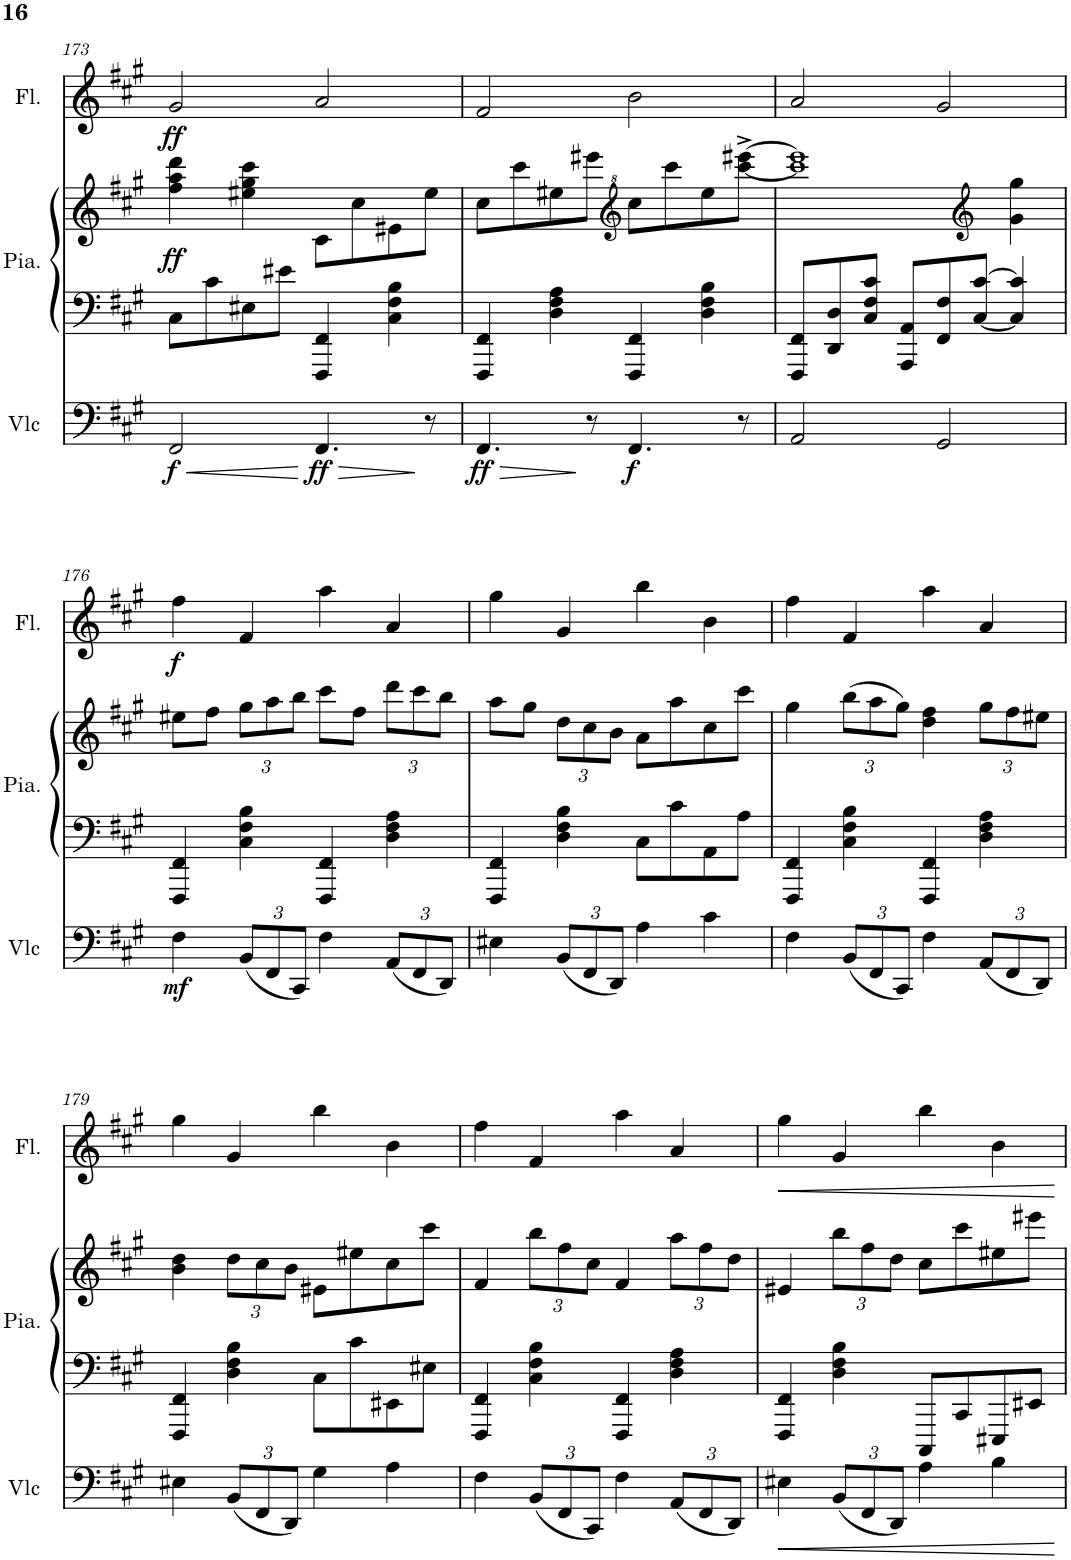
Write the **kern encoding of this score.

**kern	**dynam	**kern	**kern	**dynam	**kern	**dynam
*part3	*part3	*part2	*part2	*part2	*part1	*part1
*staff4	*staff4	*staff3	*staff2	*staff2/3	*staff1	*staff1
*I"Violoncelle	*	*I"Piano	*	*	*I"Flûte	*
*I'Vlc	*	*I'Pia.	*	*	*I'Fl.	*
!!LO:PB:g=z
*clefF4	*	*clefF4	*clefG2	*	*clefG2	*
*k[f#c#g#]	*	*k[f#c#g#]	*k[f#c#g#]	*	*k[f#c#g#]	*
*M4/4	*	*M4/4	*M4/4	*	*M4/4	*
=173	=173	=173	=173	=173	=173	=173
!	!LO:HP:b	!	!	!	!	!
!	!LO:DY:n=1:b	!	!	!LO:DY:b	!	!LO:DY:b
2FF#/	< f	8C#\L	4ff#\ 4aa\ 4ddd\	ff	2g#/	ff
.	.	8c#\	.	.	.	.
.	.	8E#X\	4ee#X\ 4gg#\ 4ccc#\	.	.	.
.	.	8e#X\J	.	.	.	.
!	!LO:HP:n=1:b	!	!	!	!	!
!	!LO:DY:n=2:b	!	!	!	!	!
4.FF#/	[ > ff	4FFF#/ 4FF#/	8c#\L	.	2a/	.
.	.	.	8cc#\	.	.	.
.	.	4C#\ 4F#\ 4B\	8e#X\	.	.	.
8r	]	.	8ee#\J	.	.	.
=174	=174	=174	=174	=174	=174	=174
!	!LO:HP:b	!	!	!	!	!
!	!LO:DY:n=1:b	!	!	!	!	!
4.FF#/	> ff	4FFF#/ 4FF#/	8cc#\L	.	2f#/	.
.	.	.	8ccc#\	.	.	.
.	.	4D\ 4F#\ 4A\	8ee#X\	.	.	.
8r	]	.	8eee#X\J	.	.	.
*	*	*	*clefG^2	*	*	*
!	!LO:DY:n=2:b	!	!	!	!	!
4.FF#/	f	4FFF#/ 4FF#/	8ccc#\L	.	2b\	.
.	.	.	8cccc#\	.	.	.
.	.	4D\ 4F#\ 4B\	8eee#\	.	.	.
8r	.	.	[<8cccc#\^ [8eeee#X\^J	.	.	.
=175	=175	=175	=175	=175	=175	=175
*	*	*	*^	*	*	*
2AA/	.	8FFF#/ 8FF#/L	1cccc#] 1eeee#]	2.ryy	.	2a/	.
.	.	8DD/ 8D/	.	.	.	.	.
.	.	8C#/ 8F#/ 8c#/J	.	.	.	.	.
.	.	8AAA/ 8AA/L	.	.	.	.	.
2GG#/	.	8FF#/ 8F#/	.	.	.	2g#/	.
*	*	*	*clefG2	*	*	*	*
.	.	[<8C#/ [8c#/J	.	.	.	.	.
.	.	4C#/] 4c#/]	.	4g#\ 4gg#\	.	.	.
!!LO:LB:g=z
=176	=176	=176	=176	=176	=176	=176	=176
!	!LO:DY:b	!	!	!	!	!	!LO:DY:b
*	*	*	*v	*v	*	*	*
4F#\	mf	4FFF#/ 4FF#/	8ee#X\L	.	4ff#\	f
.	.	.	8ff#\J	.	.	.
*Xbrackettup	*	*	*Xbrackettup	*	*	*
(12BB/L	.	4C#\ 4F#\ 4B\	12gg#\L	.	4f#/	.
12FF#/	.	.	12aa\	.	.	.
12CC#/J)	.	.	12bb\J	.	.	.
4F#\	.	4FFF#/ 4FF#/	8ccc#\L	.	4aa\	.
.	.	.	8ff#\J	.	.	.
(12AA/L	.	4D\ 4F#\ 4A\	12ddd\L	.	4a/	.
12FF#/	.	.	12ccc#\	.	.	.
12DD/J)	.	.	12bb\J	.	.	.
=177	=177	=177	=177	=177	=177	=177
4E#X\	.	4FFF#/ 4FF#/	8aa\L	.	4gg#\	.
.	.	.	8gg#\J	.	.	.
(12BB/L	.	4D\ 4F#\ 4B\	12dd\L	.	4g#/	.
12FF#/	.	.	12cc#\	.	.	.
12DD/J)	.	.	12b\J	.	.	.
4A\	.	8C#\L	8a\L	.	4bb\	.
.	.	8c#\	8aa\	.	.	.
4c#\	.	8AA\	8cc#\	.	4b\	.
.	.	8A\J	8ccc#\J	.	.	.
=178	=178	=178	=178	=178	=178	=178
4F#\	.	4FFF#/ 4FF#/	4gg#\	.	4ff#\	.
(12BB/L	.	4C#\ 4F#\ 4B\	(12bb\L	.	4f#/	.
12FF#/	.	.	12aa\	.	.	.
12CC#/J)	.	.	12gg#\J)	.	.	.
4F#\	.	4FFF#/ 4FF#/	4dd\ 4ff#\	.	4aa\	.
(12AA/L	.	4D\ 4F#\ 4A\	12gg#\L	.	4a/	.
12FF#/	.	.	12ff#\	.	.	.
12DD/J)	.	.	12ee#X\J	.	.	.
!!LO:LB:g=z
=179	=179	=179	=179	=179	=179	=179
4E#X\	.	4FFF#/ 4FF#/	4b\ 4dd\	.	4gg#\	.
(12BB/L	.	4D\ 4F#\ 4B\	12dd\L	.	4g#/	.
12FF#/	.	.	12cc#\	.	.	.
12DD/J)	.	.	12b\J	.	.	.
4G#\	.	8C#\L	8e#X\L	.	4bb\	.
.	.	8c#\	8ee#X\	.	.	.
4A\	.	8EE#X\	8cc#\	.	4b\	.
.	.	8E#X\J	8ccc#\J	.	.	.
=180	=180	=180	=180	=180	=180	=180
4F#\	.	4FFF#/ 4FF#/	4f#/	.	4ff#\	.
(12BB/L	.	4C#\ 4F#\ 4B\	12bb\L	.	4f#/	.
12FF#/	.	.	12ff#\	.	.	.
12CC#/J)	.	.	12cc#\J	.	.	.
4F#\	.	4FFF#/ 4FF#/	4f#/	.	4aa\	.
(12AA/L	.	4D\ 4F#\ 4A\	12aa\L	.	4a/	.
12FF#/	.	.	12ff#\	.	.	.
12DD/J)	.	.	12dd\J	.	.	.
=181	=181	=181	=181	=181	=181	=181
!	!LO:HP:b	!	!	!	!	!LO:HP:b
4E#X\	<	4FFF#/ 4FF#/	4e#X/	.	4gg#\	<
(12BB/L	.	4D\ 4F#\ 4B\	12bb\L	.	4g#/	.
12FF#/	.	.	12ff#\	.	.	.
12DD/J)	.	.	12dd\J	.	.	.
4A\	.	8CCC#/L	8cc#\L	.	4bb\	.
.	.	8CC#/	8ccc#\	.	.	.
4B\	.	8EEE#X/	8ee#X\	.	4b\	.
.	.	8EE#X/J	8eee#X\J	.	.	.
.	[	.	.	.	.	[
=	=	=	=	=	=	=
*-	*-	*-	*-	*-	*-	*-
